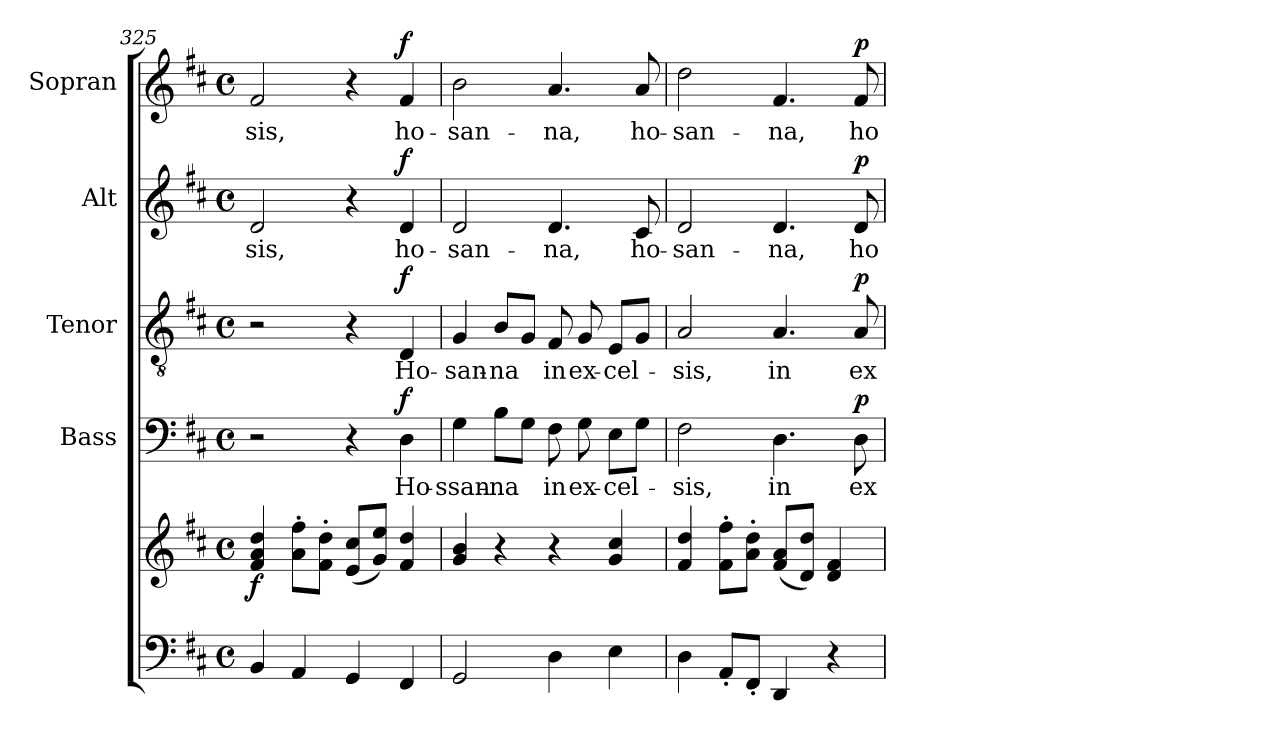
**kern	**kern	**dynam	**kern	**text	**dynam	**kern	**text	**dynam	**kern	**text	**dynam	**kern	**text	**dynam
*part5	*part5	*part5	*part4	*part4	*part4	*part3	*part3	*part3	*part2	*part2	*part2	*part1	*part1	*part1
*staff6	*staff5	*staff5/6	*staff4	*staff4	*staff4	*staff3	*staff3	*staff3	*staff2	*staff2	*staff2	*staff1	*staff1	*staff1
*	*	*	*I"Bass	*	*	*I"Tenor	*	*	*I"Alt	*	*	*I"Sopran	*	*
*	*	*	*I'B.	*	*	*I'T.	*	*	*I'A.	*	*	*I'S.	*	*
*clefF4	*clefG2	*	*clefF4	*	*	*clefGv2	*	*	*clefG2	*	*	*clefG2	*	*
*k[f#c#]	*k[f#c#]	*	*k[f#c#]	*	*	*k[f#c#]	*	*	*k[f#c#]	*	*	*k[f#c#]	*	*
*D:	*D:	*	*D:	*	*	*D:	*	*	*D:	*	*	*D:	*	*
*M4/4	*M4/4	*	*M4/4	*	*	*M4/4	*	*	*M4/4	*	*	*M4/4	*	*
*met(c)	*met(c)	*	*met(c)	*	*	*met(c)	*	*	*met(c)	*	*	*met(c)	*	*
=325	=325	=325	=325	=325	=325	=325	=325	=325	=325	=325	=325	=325	=325	=325
!	!	!LO:DY:b	!	!	!	!	!	!	!	!LO:LY:b	!	!	!LO:LY:b	!
4BB/	4f#/ 4a/ 4dd/	f	2r	.	.	2r	.	.	2d/	-sis,	.	2f#/	-sis,	.
4AA/	8a\'> 8ff#\'>L	.	.	.	.	.	.	.	.	.	.	.	.	.
.	8f#\'> 8dd\'>J	.	.	.	.	.	.	.	.	.	.	.	.	.
4GG/	(<8e/ 8cc#/L	.	4r	.	.	4r	.	.	4r	.	.	4r	.	.
.	8g/ 8ee/J)	.	.	.	.	.	.	.	.	.	.	.	.	.
!	!	!	!	!LO:LY:b	!LO:DY:a	!	!LO:LY:b	!LO:DY:a	!	!LO:LY:b	!LO:DY:a	!	!LO:LY:b	!LO:DY:a
4FF#/	4f#/ 4dd/	.	4D\	Ho-	f	4D/	Ho-	f	4d/	ho-	f	4f#/	ho-	f
=326	=326	=326	=326	=326	=326	=326	=326	=326	=326	=326	=326	=326	=326	=326
!	!	!	!	!LO:LY:b	!	!	!LO:LY:b	!	!	!LO:LY:b	!	!	!LO:LY:b	!
2GG/	4g/ 4b/	.	4G\	-ssan-	.	4G/	-san-	.	2d/	-san-	.	2b\	-san-	.
!	!	!	!	!LO:LY:b	!	!	!LO:LY:b	!	!	!	!	!	!	!
.	4r	.	8B\L	-na	.	8B/L	-na	.	.	.	.	.	.	.
.	.	.	8G\J	.	.	8G/J	.	.	.	.	.	.	.	.
!	!	!	!	!LO:LY:b	!	!	!LO:LY:b	!	!	!LO:LY:b	!	!	!LO:LY:b	!
4D\	4r	.	8F#\	in	.	8F#/	in	.	4.d/	-na,	.	4.a/	-na,	.
!	!	!	!	!LO:LY:b	!	!	!LO:LY:b	!	!	!	!	!	!	!
.	.	.	8G\	ex-	.	8G/	ex-	.	.	.	.	.	.	.
!	!	!	!	!LO:LY:b	!	!	!LO:LY:b	!	!	!	!	!	!	!
4E\	4g/ 4cc#/	.	8E\L	-cel-	.	8E/L	-cel-	.	.	.	.	.	.	.
!	!	!	!	!	!	!	!	!	!	!LO:LY:b	!	!	!LO:LY:b	!
.	.	.	8G\J	.	.	8G/J	.	.	8c#/	ho-	.	8a/	ho-	.
=327	=327	=327	=327	=327	=327	=327	=327	=327	=327	=327	=327	=327	=327	=327
!	!	!	!	!LO:LY:b	!	!	!LO:LY:b	!	!	!LO:LY:b	!	!	!LO:LY:b	!
4D\	4f#/ 4dd/	.	2F#\	-sis,	.	2A/	-sis,	.	2d/	-san-	.	2dd\	-san-	.
8AA'</L	8f#\'> 8ff#\'>L	.	.	.	.	.	.	.	.	.	.	.	.	.
8FF#'</J	8a\'> 8dd\'>J	.	.	.	.	.	.	.	.	.	.	.	.	.
!	!	!	!	!LO:LY:b	!	!	!LO:LY:b	!	!	!LO:LY:b	!	!	!LO:LY:b	!
4DD/	(<8f#/ 8a/L	.	4.D\	in	.	4.A/	in	.	4.d/	-na,	.	4.f#/	-na,	.
.	8d/ 8dd/J)	.	.	.	.	.	.	.	.	.	.	.	.	.
4r	4d/ 4f#/	.	.	.	.	.	.	.	.	.	.	.	.	.
!	!	!	!	!LO:LY:b	!LO:DY:a	!	!LO:LY:b	!LO:DY:a	!	!LO:LY:b	!LO:DY:a	!	!LO:LY:b	!LO:DY:a
.	.	.	8D\	ex-	p	8A/	ex-	p	8d/	ho-	p	8f#/	ho-	p
=	=	=	=	=	=	=	=	=	=	=	=	=	=	=
*-	*-	*-	*-	*-	*-	*-	*-	*-	*-	*-	*-	*-	*-	*-
